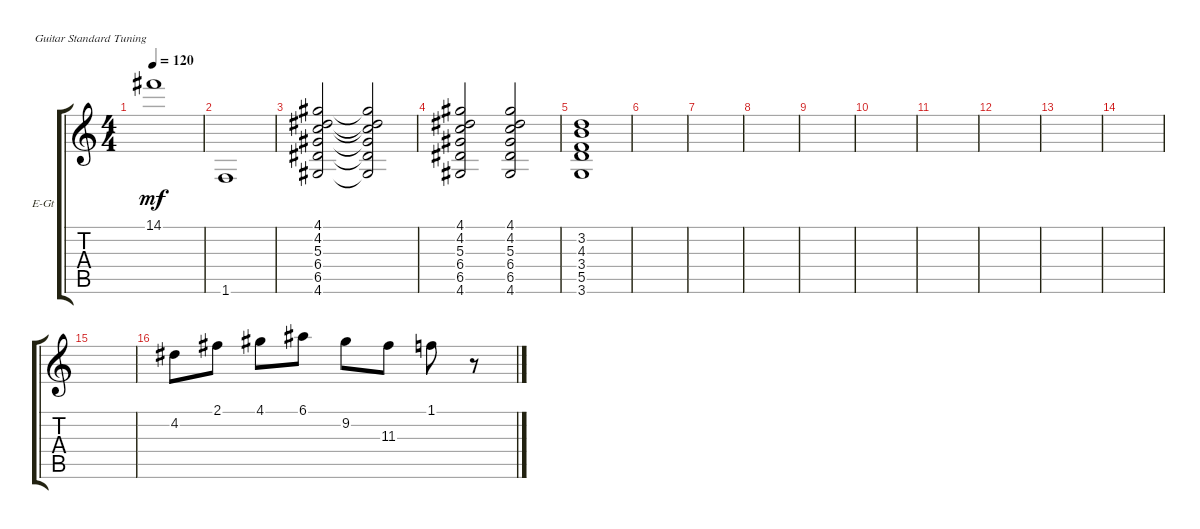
\defaultSystemsLayout 4
\bracketExtendMode groupsimilarinstruments
\firstSystemTrackNameOrientation horizontal
\otherSystemsTrackNameOrientation horizontal
\track ("Electric Guitar" "E-Gt") {instrument electricguitarclean}
\staff {score tabs}
\tuning (E4 B3 G3 D3 A2 E2)
\ts (4 4)
\tempo 120
\clef g2
\ks c
14.1.1{dy mf} |
1.6.1 |
(4.6 6.5 6.4 5.3 4.2 4.1).2 (4.6{t} 6.5{t} 6.4{t} 5.3{t} 4.2{t} 4.1{t}).2 |
(4.6 6.5 6.4 5.3 4.2 4.1).2 (4.6 6.5 6.4 5.3 4.2 4.1).2 |
(3.6 5.5 3.4 4.3 3.2).1 |
\scale
0.333333 |
\scale
0.333333 |
\scale
0.333333 |
\scale
0.333333 |
\scale
0.333333 |
\scale
0.333333 |
|
|
|
|
4.2.8 2.1.8 4.1.8 6.1.8 9.2.8 11.3.8 1.1.8 r.8
